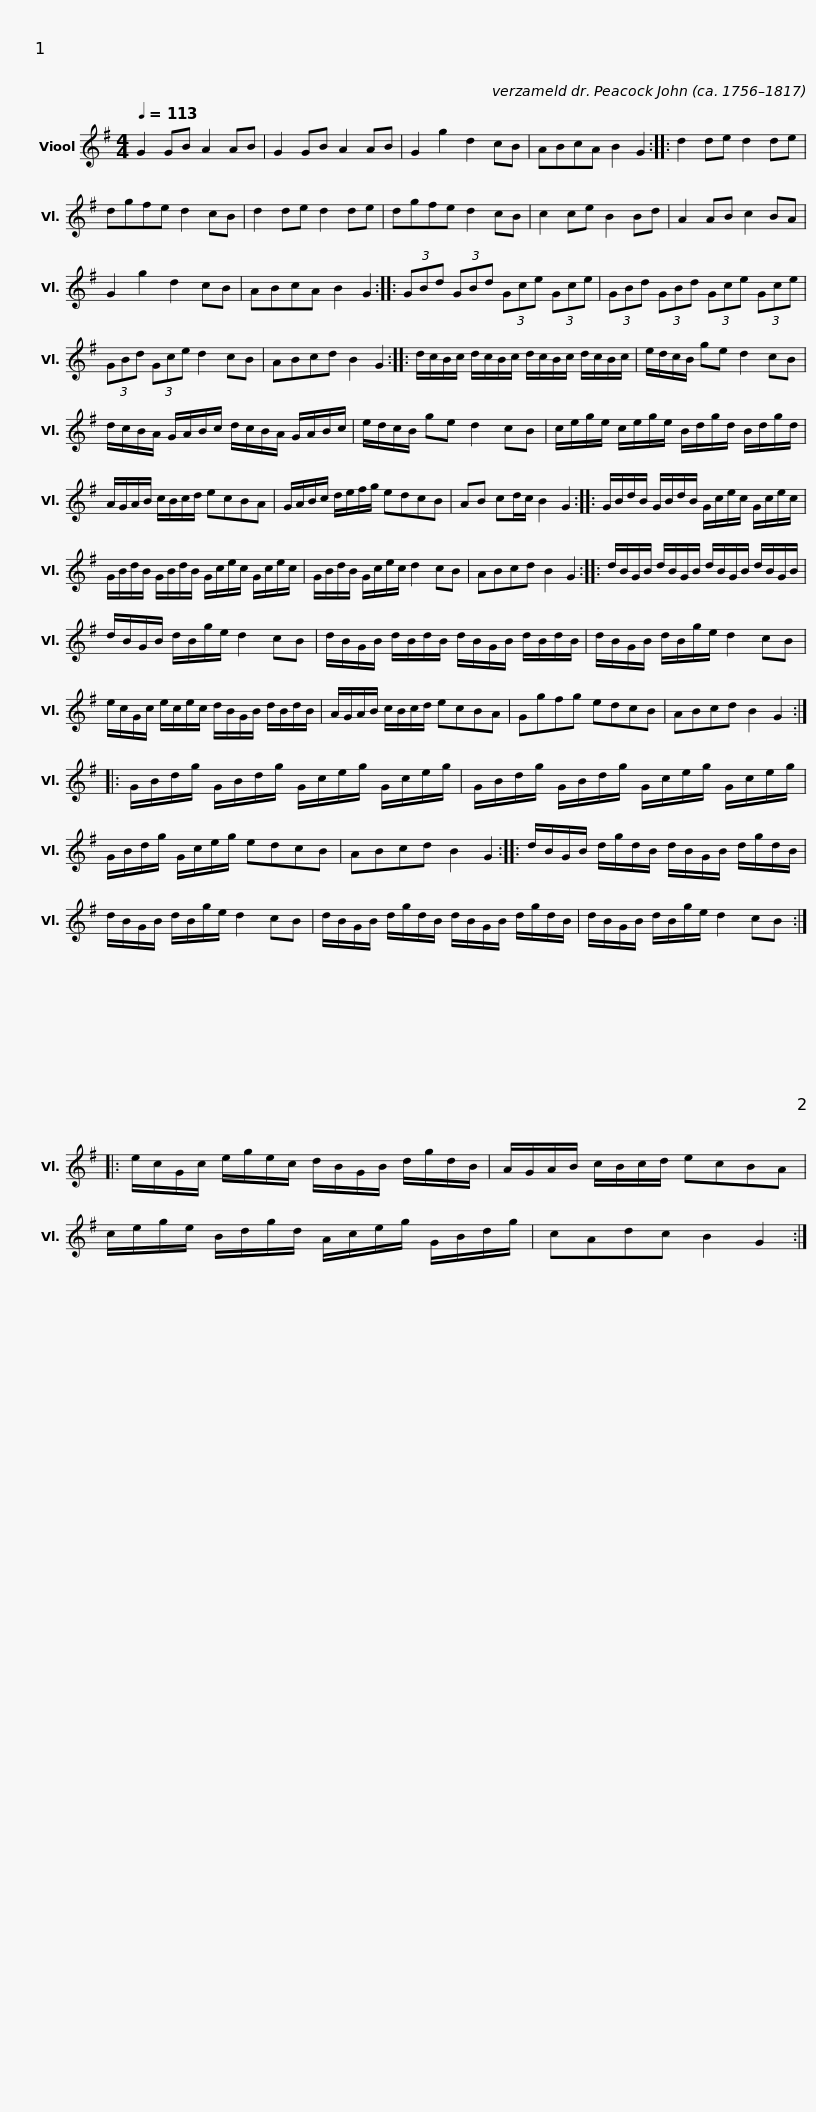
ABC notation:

X:1
L:1/8
Q:1/4=113
M:4/4
I:linebreak $
K:G
V:1 treble
V:1
 G2 GB A2 AB | G2 GB A2 AB | G2 g2 d2 cB | ABcA B2 G2 ::$ d2 de d2 de | %5
 dgfe d2 cB | d2 de d2 de | dgfe d2 cB |$ c2 ce B2 Bd | A2 AB c2 BA | %10
 G2 g2 d2 cB | ABcA B2 G2 ::$ (3GBd (3GBd (3Gce (3Gce | (3GBd (3GBd (3Gce (3Gce | (3GBd (3Gce d2 cB | %15
 ABcd B2 G2 ::$ d/c/B/c/ d/c/B/c/ d/c/B/c/ d/c/B/c/ | e/d/c/B/ ge d2 cB | d/c/B/A/ G/A/B/c/ d/c/B/A/ G/A/B/c/ | e/d/c/B/ ge d2 cB |$ %20
 c/e/g/e/ c/e/g/e/ B/d/g/d/ B/d/g/d/ | A/G/A/B/ c/B/c/d/ ecBA | G/A/B/c/ d/e/f/g/ edcB | AB cd/c/ B2 G2 ::$ G/B/d/B/ G/B/d/B/ G/c/e/c/ G/c/e/c/ | %25
 G/B/d/B/ G/B/d/B/ G/c/e/c/ G/c/e/c/ | G/B/d/B/ G/c/e/c/ d2 cB | ABcd B2 G2 ::$ d/B/G/B/ d/B/G/B/ d/B/G/B/ d/B/G/B/ | d/B/G/B/ d/B/g/e/ d2 cB | %30
 d/B/G/B/ d/B/d/B/ d/B/G/B/ d/B/d/B/ | d/B/G/B/ d/B/g/e/ d2 cB |$ e/c/G/c/ e/c/e/c/ d/B/G/B/ d/B/d/B/ | A/G/A/B/ c/B/c/d/ ecBA | Ggfg edcB | %35
 ABcd B2 G2 ::$ G/B/d/g/ G/B/d/g/ G/c/e/g/ G/c/e/g/ | G/B/d/g/ G/B/d/g/ G/c/e/g/ G/c/e/g/ | G/B/d/g/ G/c/e/g/ edcB | ABcd B2 G2 ::$ %40
 d/B/G/B/ d/g/d/B/ d/B/G/B/ d/g/d/B/ | d/B/G/B/ d/B/g/e/ d2 cB | d/B/G/B/ d/g/d/B/ d/B/G/B/ d/g/d/B/ | d/B/G/B/ d/B/g/e/ d2 cB ::$ e/c/G/c/ e/g/e/c/ d/B/G/B/ d/g/d/B/ | %45
 A/G/A/B/ c/B/c/d/ ecBA | c/e/g/e/ B/d/g/d/ A/c/e/g/ G/B/d/g/ | cAdc B2 G2 :| %48
